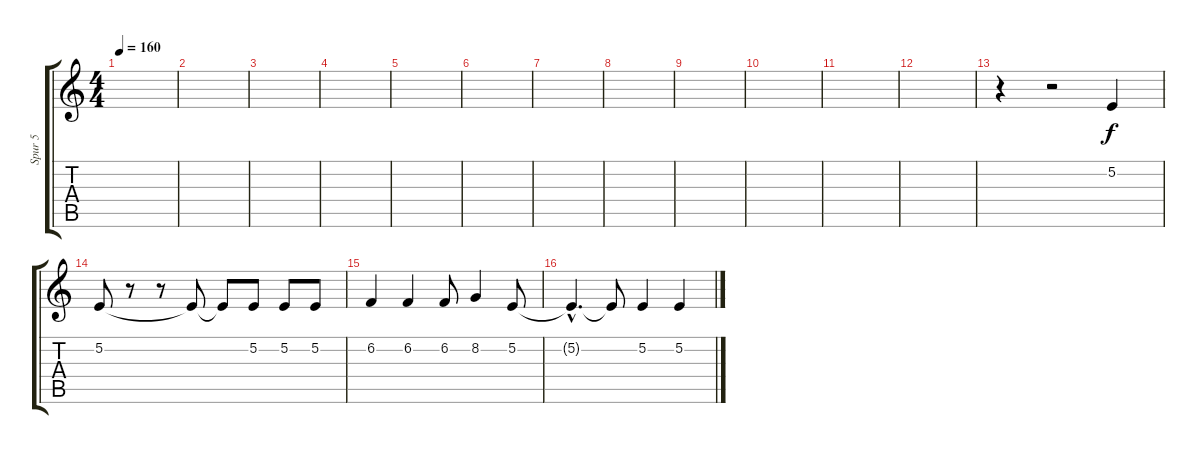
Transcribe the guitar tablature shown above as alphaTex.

\track ("Spur 5" "Spur 5") {instrument bassoon}
\staff {score tabs}
\tuning (E4 B3 G3 D3 A2 E2) {hide}
\ts (4 4)
\tempo 160
\clef g2
\ks c
|
|
|
|
|
|
|
|
|
|
|
|
r.4{volume 14} r.2 5.2.4 |
5.2.8 r.8 r.8 5.2{t}.8 5.2{t}.8 5.2.8 5.2.8 5.2.8 |
6.2.4 6.2.4 6.2.8 8.2.4 5.2.8 |
5.2{hac t}.4{d} 5.2{t}.8 5.2.4 5.2.4
